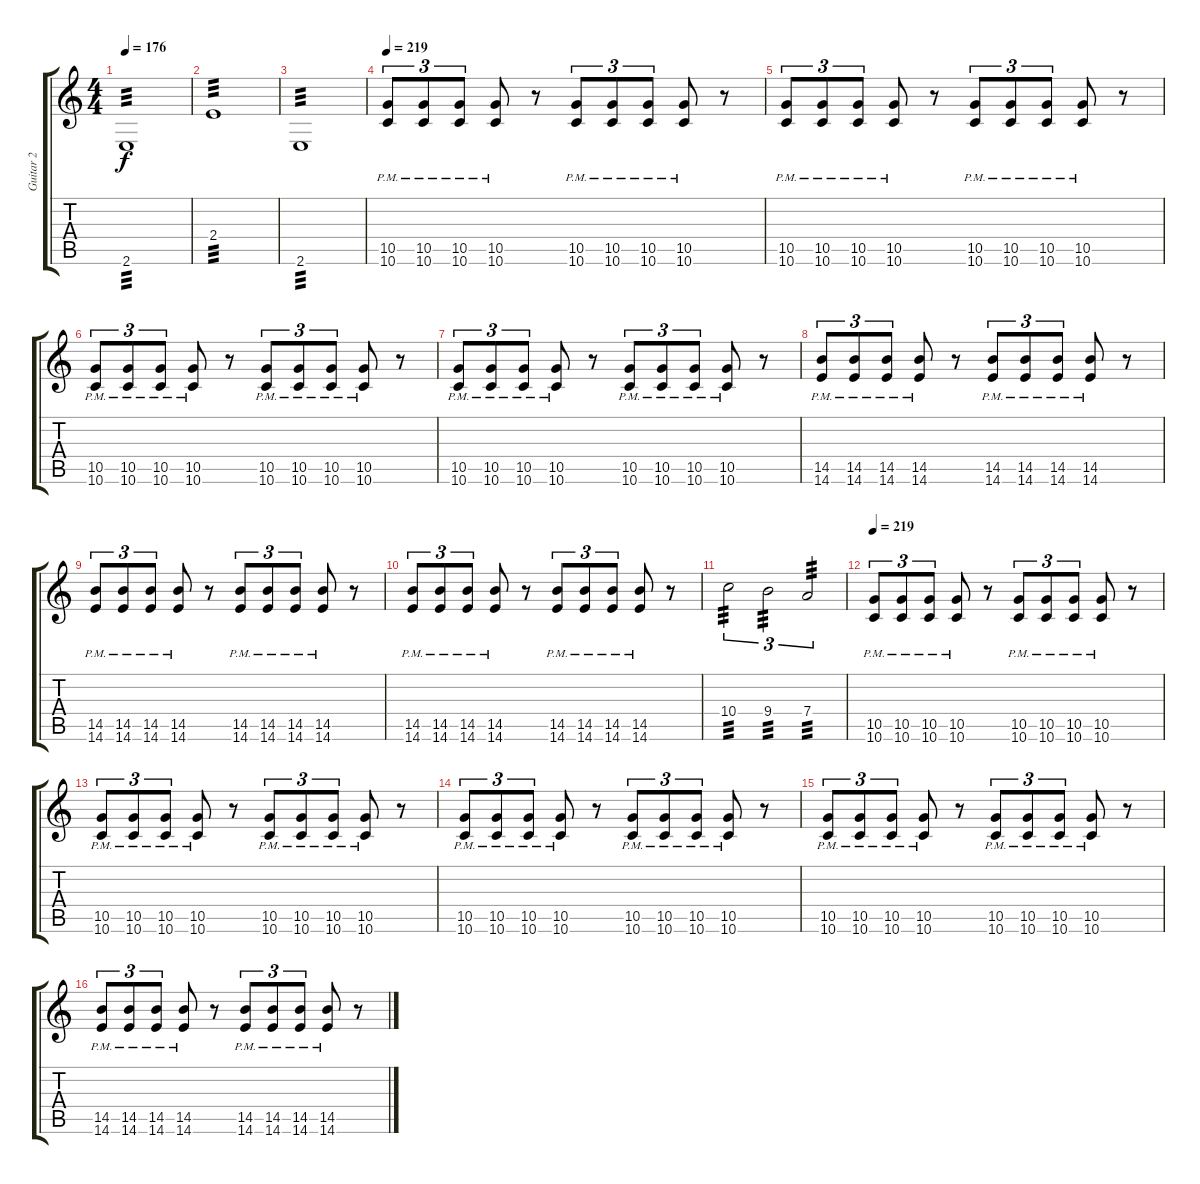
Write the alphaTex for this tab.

\track ("Guitar 2" "Guitar 2") {instrument overdrivenguitar}
\staff {score tabs}
\tuning (E4 B3 G3 D3 A2 D2) {hide}
\ts (4 4)
\tempo 176
\clef g2
\ks c
2.6.1{tp 3 dy f} |
2.4.1{tp 3} |
2.6.1{tp 3} |
\tempo 219
(10.5{pm} 10.6{pm}).8{tu (3 2)} (10.5{pm} 10.6{pm}).8{tu (3 2)} (10.5{pm} 10.6{pm}).8{tu (3 2)} (10.5{pm} 10.6{pm}).8 r.8 (10.5{pm} 10.6{pm}).8{tu (3 2)} (10.5{pm} 10.6{pm}).8{tu (3 2)} (10.5{pm} 10.6{pm}).8{tu (3 2)} (10.5{pm} 10.6{pm}).8 r.8 |
(10.5{pm} 10.6{pm}).8{tu (3 2)} (10.5{pm} 10.6{pm}).8{tu (3 2)} (10.5{pm} 10.6{pm}).8{tu (3 2)} (10.5{pm} 10.6{pm}).8 r.8 (10.5{pm} 10.6{pm}).8{tu (3 2)} (10.5{pm} 10.6{pm}).8{tu (3 2)} (10.5{pm} 10.6{pm}).8{tu (3 2)} (10.5{pm} 10.6{pm}).8 r.8 |
(10.5{pm} 10.6{pm}).8{tu (3 2)} (10.5{pm} 10.6{pm}).8{tu (3 2)} (10.5{pm} 10.6{pm}).8{tu (3 2)} (10.5{pm} 10.6{pm}).8 r.8 (10.5{pm} 10.6{pm}).8{tu (3 2)} (10.5{pm} 10.6{pm}).8{tu (3 2)} (10.5{pm} 10.6{pm}).8{tu (3 2)} (10.5{pm} 10.6{pm}).8 r.8 |
(10.5{pm} 10.6{pm}).8{tu (3 2)} (10.5{pm} 10.6{pm}).8{tu (3 2)} (10.5{pm} 10.6{pm}).8{tu (3 2)} (10.5{pm} 10.6{pm}).8 r.8 (10.5{pm} 10.6{pm}).8{tu (3 2)} (10.5{pm} 10.6{pm}).8{tu (3 2)} (10.5{pm} 10.6{pm}).8{tu (3 2)} (10.5{pm} 10.6{pm}).8 r.8 |
(14.5{pm} 14.6{pm}).8{tu (3 2)} (14.5{pm} 14.6{pm}).8{tu (3 2)} (14.5{pm} 14.6{pm}).8{tu (3 2)} (14.5{pm} 14.6{pm}).8 r.8 (14.5{pm} 14.6{pm}).8{tu (3 2)} (14.5{pm} 14.6{pm}).8{tu (3 2)} (14.5{pm} 14.6{pm}).8{tu (3 2)} (14.5{pm} 14.6{pm}).8 r.8 |
(14.5{pm} 14.6{pm}).8{tu (3 2)} (14.5{pm} 14.6{pm}).8{tu (3 2)} (14.5{pm} 14.6{pm}).8{tu (3 2)} (14.5{pm} 14.6{pm}).8 r.8 (14.5{pm} 14.6{pm}).8{tu (3 2)} (14.5{pm} 14.6{pm}).8{tu (3 2)} (14.5{pm} 14.6{pm}).8{tu (3 2)} (14.5{pm} 14.6{pm}).8 r.8 |
(14.5{pm} 14.6{pm}).8{tu (3 2)} (14.5{pm} 14.6{pm}).8{tu (3 2)} (14.5{pm} 14.6{pm}).8{tu (3 2)} (14.5{pm} 14.6{pm}).8 r.8 (14.5{pm} 14.6{pm}).8{tu (3 2)} (14.5{pm} 14.6{pm}).8{tu (3 2)} (14.5{pm} 14.6{pm}).8{tu (3 2)} (14.5{pm} 14.6{pm}).8 r.8 |
10.4.2{tu (3 2) tp 3} 9.4.2{tu (3 2) tp 3} 7.4.2{tu (3 2) tp 3} |
\tempo 219
(10.5{pm} 10.6{pm}).8{tu (3 2)} (10.5{pm} 10.6{pm}).8{tu (3 2)} (10.5{pm} 10.6{pm}).8{tu (3 2)} (10.5{pm} 10.6{pm}).8 r.8 (10.5{pm} 10.6{pm}).8{tu (3 2)} (10.5{pm} 10.6{pm}).8{tu (3 2)} (10.5{pm} 10.6{pm}).8{tu (3 2)} (10.5{pm} 10.6{pm}).8 r.8 |
(10.5{pm} 10.6{pm}).8{tu (3 2)} (10.5{pm} 10.6{pm}).8{tu (3 2)} (10.5{pm} 10.6{pm}).8{tu (3 2)} (10.5{pm} 10.6{pm}).8 r.8 (10.5{pm} 10.6{pm}).8{tu (3 2)} (10.5{pm} 10.6{pm}).8{tu (3 2)} (10.5{pm} 10.6{pm}).8{tu (3 2)} (10.5{pm} 10.6{pm}).8 r.8 |
(10.5{pm} 10.6{pm}).8{tu (3 2)} (10.5{pm} 10.6{pm}).8{tu (3 2)} (10.5{pm} 10.6{pm}).8{tu (3 2)} (10.5{pm} 10.6{pm}).8 r.8 (10.5{pm} 10.6{pm}).8{tu (3 2)} (10.5{pm} 10.6{pm}).8{tu (3 2)} (10.5{pm} 10.6{pm}).8{tu (3 2)} (10.5{pm} 10.6{pm}).8 r.8 |
(10.5{pm} 10.6{pm}).8{tu (3 2)} (10.5{pm} 10.6{pm}).8{tu (3 2)} (10.5{pm} 10.6{pm}).8{tu (3 2)} (10.5{pm} 10.6{pm}).8 r.8 (10.5{pm} 10.6{pm}).8{tu (3 2)} (10.5{pm} 10.6{pm}).8{tu (3 2)} (10.5{pm} 10.6{pm}).8{tu (3 2)} (10.5{pm} 10.6{pm}).8 r.8 |
(14.5{pm} 14.6{pm}).8{tu (3 2)} (14.5{pm} 14.6{pm}).8{tu (3 2)} (14.5{pm} 14.6{pm}).8{tu (3 2)} (14.5{pm} 14.6{pm}).8 r.8 (14.5{pm} 14.6{pm}).8{tu (3 2)} (14.5{pm} 14.6{pm}).8{tu (3 2)} (14.5{pm} 14.6{pm}).8{tu (3 2)} (14.5{pm} 14.6{pm}).8 r.8
